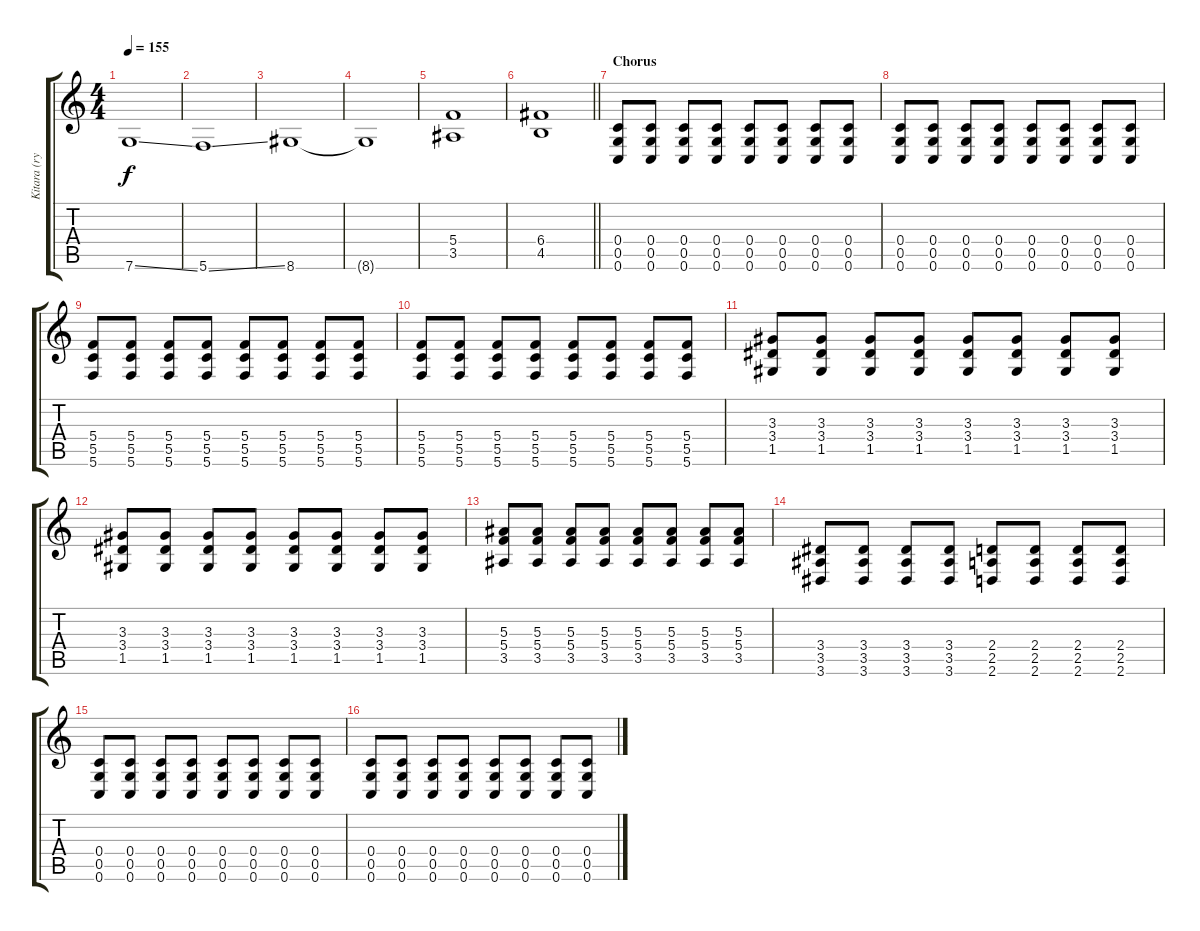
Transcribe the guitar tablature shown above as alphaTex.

\track ("Kitara (rytmi)" "Kitara (ry") {instrument distortionguitar}
\staff {score tabs}
\tuning (D4 A3 F3 C3 G2 C2) {hide}
\ts (4 4)
\tempo 155
\clef g2
\ks c
7.6{ss}.1{dy f} |
5.6{ss}.1 |
8.6.1 |
8.6{t}.1 |
(5.4 3.5).1 |
\barLineRight lightlight
(6.4 4.5).1 |
\section ("" "Chorus")
(0.4 0.5 0.6).8 (0.4 0.5 0.6).8 (0.4 0.5 0.6).8 (0.4 0.5 0.6).8 (0.4 0.5 0.6).8 (0.4 0.5 0.6).8 (0.4 0.5 0.6).8 (0.4 0.5 0.6).8 |
(0.4 0.5 0.6).8 (0.4 0.5 0.6).8 (0.4 0.5 0.6).8 (0.4 0.5 0.6).8 (0.4 0.5 0.6).8 (0.4 0.5 0.6).8 (0.4 0.5 0.6).8 (0.4 0.5 0.6).8 |
(5.4 5.5 5.6).8 (5.4 5.5 5.6).8 (5.4 5.5 5.6).8 (5.4 5.5 5.6).8 (5.4 5.5 5.6).8 (5.4 5.5 5.6).8 (5.4 5.5 5.6).8 (5.4 5.5 5.6).8 |
(5.4 5.5 5.6).8 (5.4 5.5 5.6).8 (5.4 5.5 5.6).8 (5.4 5.5 5.6).8 (5.4 5.5 5.6).8 (5.4 5.5 5.6).8 (5.4 5.5 5.6).8 (5.4 5.5 5.6).8 |
(3.3 3.4 1.5).8 (3.3 3.4 1.5).8 (3.3 3.4 1.5).8 (3.3 3.4 1.5).8 (3.3 3.4 1.5).8 (3.3 3.4 1.5).8 (3.3 3.4 1.5).8 (3.3 3.4 1.5).8 |
(3.3 3.4 1.5).8 (3.3 3.4 1.5).8 (3.3 3.4 1.5).8 (3.3 3.4 1.5).8 (3.3 3.4 1.5).8 (3.3 3.4 1.5).8 (3.3 3.4 1.5).8 (3.3 3.4 1.5).8 |
(5.3 5.4 3.5).8 (5.3 5.4 3.5).8 (5.3 5.4 3.5).8 (5.3 5.4 3.5).8 (5.3 5.4 3.5).8 (5.3 5.4 3.5).8 (5.3 5.4 3.5).8 (5.3 5.4 3.5).8 |
(3.4 3.5 3.6).8 (3.4 3.5 3.6).8 (3.4 3.5 3.6).8 (3.4 3.5 3.6).8 (2.4 2.5 2.6).8 (2.4 2.5 2.6).8 (2.4 2.5 2.6).8 (2.4 2.5 2.6).8 |
(0.4 0.5 0.6).8 (0.4 0.5 0.6).8 (0.4 0.5 0.6).8 (0.4 0.5 0.6).8 (0.4 0.5 0.6).8 (0.4 0.5 0.6).8 (0.4 0.5 0.6).8 (0.4 0.5 0.6).8 |
(0.4 0.5 0.6).8 (0.4 0.5 0.6).8 (0.4 0.5 0.6).8 (0.4 0.5 0.6).8 (0.4 0.5 0.6).8 (0.4 0.5 0.6).8 (0.4 0.5 0.6).8 (0.4 0.5 0.6).8
